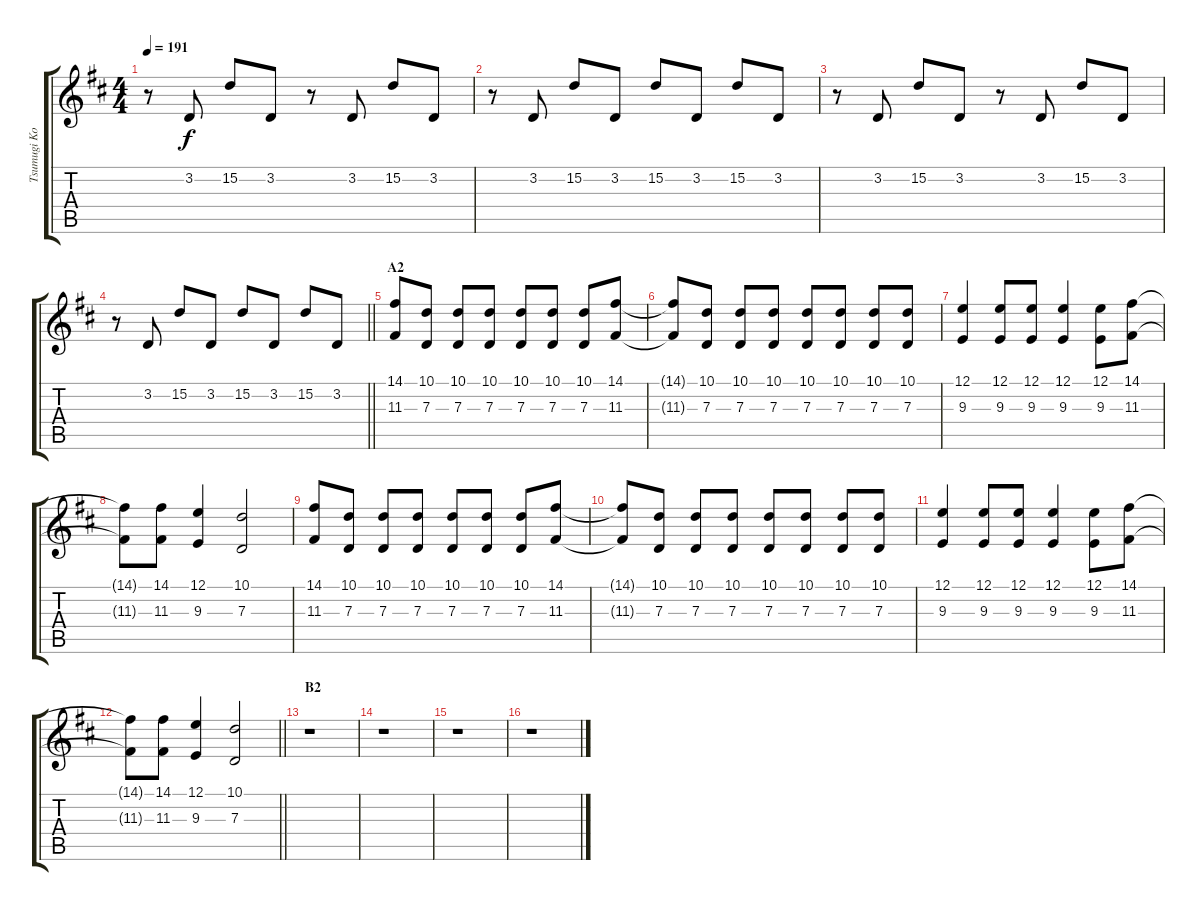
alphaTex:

\track ("Tsumugi Kotobuki" "Tsumugi Ko") {instrument lead2sawtooth}
\staff {score tabs}
\tuning (E4 B3 G3 D3 A2 E2) {hide}
\ts (4 4)
\tempo 191
\clef g2
\ks d
r.8{dy f} 3.2.8 15.2.8 3.2.8 r.8 3.2.8 15.2.8 3.2.8 |
r.8 3.2.8 15.2.8 3.2.8 15.2.8 3.2.8 15.2.8 3.2.8 |
r.8 3.2.8 15.2.8 3.2.8 r.8 3.2.8 15.2.8 3.2.8 |
\barLineRight lightlight
r.8 3.2.8 15.2.8 3.2.8 15.2.8 3.2.8 15.2.8 3.2.8 |
\section ("" "A2")
(14.1 11.3).8{instrument lead2sawtooth} (10.1 7.3).8 (10.1 7.3).8 (10.1 7.3).8 (10.1 7.3).8 (10.1 7.3).8 (10.1 7.3).8 (14.1 11.3).8 |
(14.1{t} 11.3{t}).8 (10.1 7.3).8 (10.1 7.3).8 (10.1 7.3).8 (10.1 7.3).8 (10.1 7.3).8 (10.1 7.3).8 (10.1 7.3).8 |
(12.1 9.3).4 (12.1 9.3).8 (12.1 9.3).8 (12.1 9.3).4 (12.1 9.3).8 (14.1 11.3).8 |
(14.1{t} 11.3{t}).8 (14.1 11.3).8 (12.1 9.3).4 (10.1 7.3).2 |
(14.1 11.3).8 (10.1 7.3).8 (10.1 7.3).8 (10.1 7.3).8 (10.1 7.3).8 (10.1 7.3).8 (10.1 7.3).8 (14.1 11.3).8 |
(14.1{t} 11.3{t}).8 (10.1 7.3).8 (10.1 7.3).8 (10.1 7.3).8 (10.1 7.3).8 (10.1 7.3).8 (10.1 7.3).8 (10.1 7.3).8 |
(12.1 9.3).4 (12.1 9.3).8 (12.1 9.3).8 (12.1 9.3).4 (12.1 9.3).8 (14.1 11.3).8 |
\barLineRight lightlight
(14.1{t} 11.3{t}).8 (14.1 11.3).8 (12.1 9.3).4 (10.1 7.3).2 |
\section ("" "B2")
r.1 |
r.1 |
r.1 |
r.1
